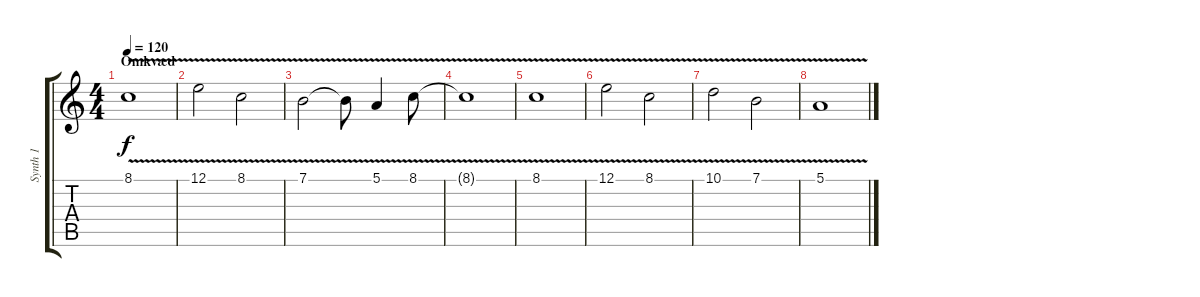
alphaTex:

\track ("Synth 1" "Synth 1") {instrument lead8bassandlead}
\staff {score tabs}
\tuning (E4 B3 G3 D3 A2 E2) {hide}
\ts (4 4)
\section ("" "Omkvæd")
\tempo 120
\clef g2
\ks c
8.1{v}.1{dy f} |
12.1{v}.2 8.1{v}.2 |
7.1{v}.2 7.1{t}.8 5.1{v}.4 8.1{v}.8 |
8.1{t}.1 |
8.1{v}.1 |
12.1{v}.2 8.1{v}.2 |
10.1{v}.2 7.1{v}.2 |
5.1{v}.1
